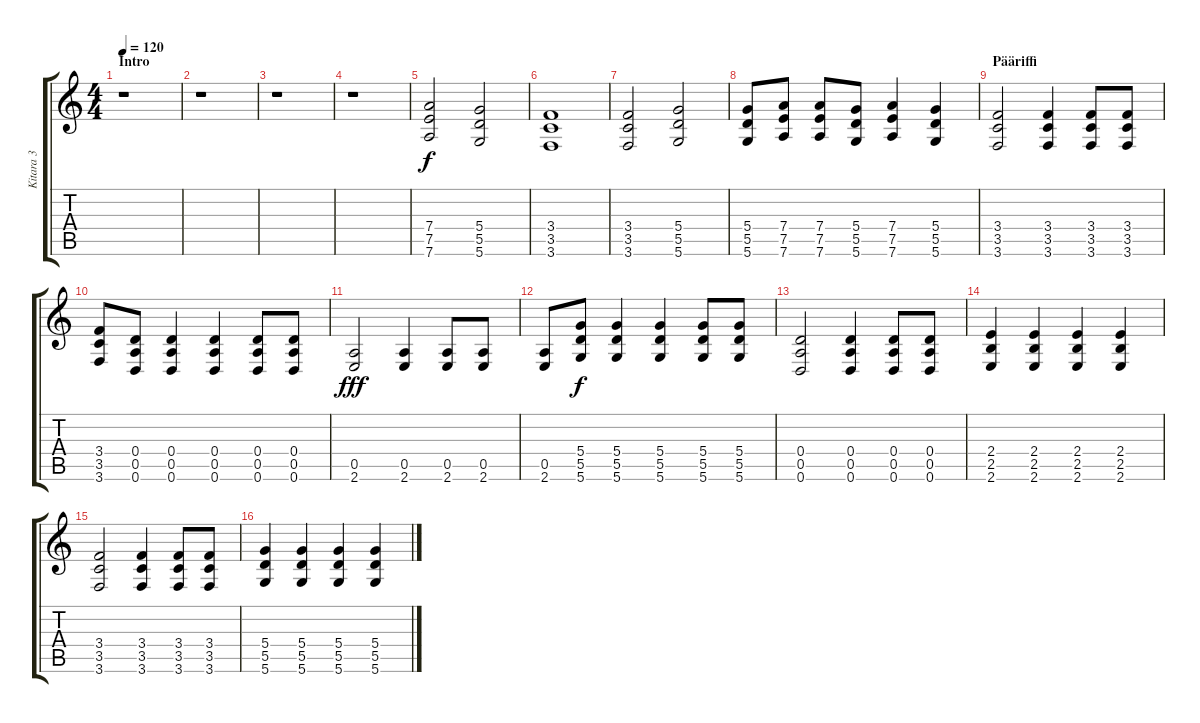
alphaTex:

\track ("Kitara 3" "Kitara 3") {instrument distortionguitar}
\staff {score tabs}
\tuning (E4 B3 G3 D3 A2 D2) {hide}
\ts (4 4)
\section ("" "Intro")
\tempo 120
\clef g2
\ks c
r.1{dy f instrument distortionguitar} |
r.1 |
r.1 |
r.1 |
(7.4 7.5 7.6).2 (5.4 5.5 5.6).2 |
(3.4 3.5 3.6).1 |
(3.4 3.5 3.6).2 (5.4 5.5 5.6).2 |
(5.4 5.5 5.6).8 (7.4 7.5 7.6).8 (7.4 7.5 7.6).8 (5.4 5.5 5.6).8 (7.4 7.5 7.6).4 (5.4 5.5 5.6).4{balance 16} |
\section ("" "Pääriffi")
(3.4 3.5 3.6).2 (3.4 3.5 3.6).4 (3.4 3.5 3.6).8 (3.4 3.5 3.6).8 |
(3.4 3.5 3.6).8 (0.4 0.5 0.6).8 (0.4 0.5 0.6).4 (0.4 0.5 0.6).4 (0.4 0.5 0.6).8 (0.4 0.5 0.6).8 |
(0.5 2.6).2{dy fff} (0.5 2.6).4 (0.5 2.6).8 (0.5 2.6).8 |
(0.5 2.6).8 (5.4 5.5 5.6).8{dy f} (5.4 5.5 5.6).4 (5.4 5.5 5.6).4 (5.4 5.5 5.6).8 (5.4 5.5 5.6).8 |
(0.4 0.5 0.6).2 (0.4 0.5 0.6).4 (0.4 0.5 0.6).8 (0.4 0.5 0.6).8 |
(2.4 2.5 2.6).4 (2.4 2.5 2.6).4 (2.4 2.5 2.6).4 (2.4 2.5 2.6).4 |
(3.4 3.5 3.6).2 (3.4 3.5 3.6).4 (3.4 3.5 3.6).8 (3.4 3.5 3.6).8 |
(5.4 5.5 5.6).4 (5.4 5.5 5.6).4 (5.4 5.5 5.6).4 (5.4 5.5 5.6).4
